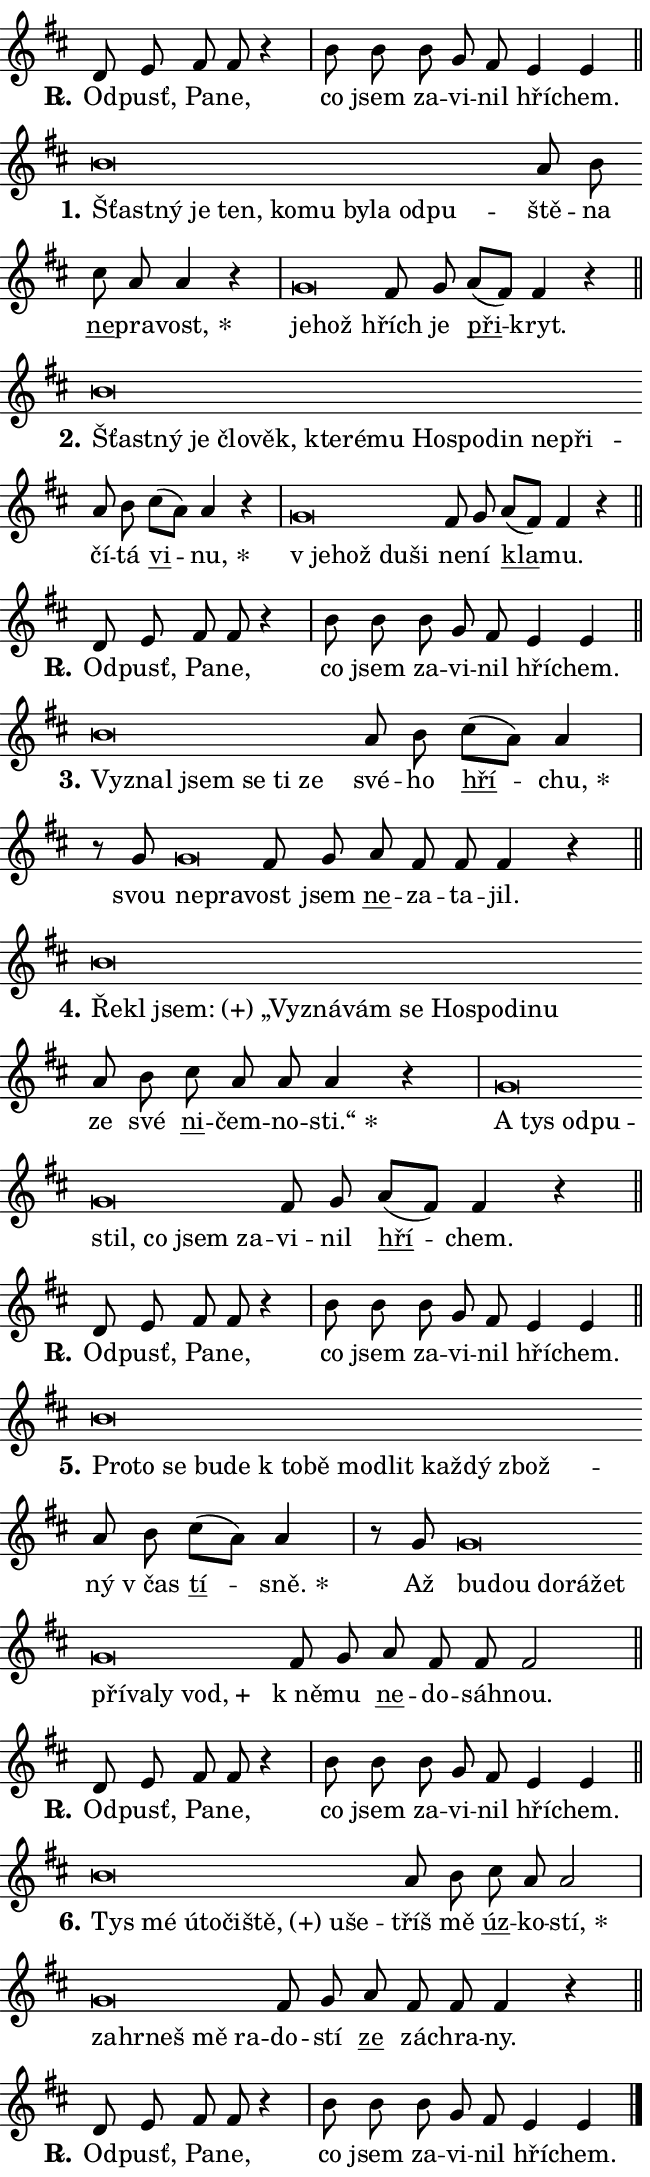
\version "2.24.0"
\header { tagline = "" }
\paper {
  indent = 0\cm
  top-margin = 0\cm
  right-margin = 0.13\cm % to fit lyric hyphens
  bottom-margin = 0\cm
  left-margin = 0\cm
  paper-width = 11\cm
  page-breaking = #ly:one-page-breaking
  system-system-spacing.basic-distance = #11
  score-system-spacing.basic-distance = #11
  ragged-last = ##f
}


%% Author: Thomas Morley
%% https://lists.gnu.org/archive/html/lilypond-user/2020-05/msg00002.html
#(define (line-position grob)
"Returns position of @var[grob} in current system:
   @code{'start}, if at first time-step
   @code{'end}, if at last time-step
   @code{'middle} otherwise
"
  (let* ((col (ly:item-get-column grob))
         (ln (ly:grob-object col 'left-neighbor))
         (rn (ly:grob-object col 'right-neighbor))
         (col-to-check-left (if (ly:grob? ln) ln col))
         (col-to-check-right (if (ly:grob? rn) rn col))
         (break-dir-left
           (and
             (ly:grob-property col-to-check-left 'non-musical #f)
             (ly:item-break-dir col-to-check-left)))
         (break-dir-right
           (and
             (ly:grob-property col-to-check-right 'non-musical #f)
             (ly:item-break-dir col-to-check-right))))
        (cond ((eqv? 1 break-dir-left) 'start)
              ((eqv? -1 break-dir-right) 'end)
              (else 'middle))))

#(define (tranparent-at-line-position vctor)
  (lambda (grob)
  "Relying on @code{line-position} select the relevant enry from @var{vctor}.
Used to determine transparency,"
    (case (line-position grob)
      ((end) (not (vector-ref vctor 0)))
      ((middle) (not (vector-ref vctor 1)))
      ((start) (not (vector-ref vctor 2))))))

noteHeadBreakVisibility =
#(define-music-function (break-visibility)(vector?)
"Makes @code{NoteHead}s transparent relying on @var{break-visibility}"
#{
  \override NoteHead.transparent =
    #(tranparent-at-line-position break-visibility)
#})

#(define delete-ledgers-for-transparent-note-heads
  (lambda (grob)
    "Reads whether a @code{NoteHead} is transparent.
If so this @code{NoteHead} is removed from @code{'note-heads} from
@var{grob}, which is supposed to be @code{LedgerLineSpanner}.
As a result ledgers are not printed for this @code{NoteHead}"
    (let* ((nhds-array (ly:grob-object grob 'note-heads))
           (nhds-list
             (if (ly:grob-array? nhds-array)
                 (ly:grob-array->list nhds-array)
                 '()))
           ;; Relies on the transparent-property being done before
           ;; Staff.LedgerLineSpanner.after-line-breaking is executed.
           ;; This is fragile ...
           (to-keep
             (remove
               (lambda (nhd)
                 (ly:grob-property nhd 'transparent #f))
               nhds-list)))
      ;; TODO find a better method to iterate over grob-arrays, similiar
      ;; to filter/remove etc for lists
      ;; For now rebuilt from scratch
      (set! (ly:grob-object grob 'note-heads)  '())
      (for-each
        (lambda (nhd)
          (ly:pointer-group-interface::add-grob grob 'note-heads nhd))
        to-keep))))

squashNotes = {
  \override NoteHead.X-extent = #'(-0.2 . 0.2)
  \override NoteHead.Y-extent = #'(-0.75 . 0)
  \override NoteHead.stencil =
    #(lambda (grob)
       (let ((pos (ly:grob-property grob 'staff-position)))
         (begin
           (if (< pos -7) (display "ERROR: Lower brevis then expected\n") (display ""))
           (if (<= pos -6) ly:text-interface::print ly:note-head::print))))
}
unSquashNotes = {
  \revert NoteHead.X-extent
  \revert NoteHead.Y-extent
  \revert NoteHead.stencil
}

hideNotes = \noteHeadBreakVisibility #begin-of-line-visible
unHideNotes = \noteHeadBreakVisibility #all-visible

% work-around for resetting accidentals
% https://lilypond.org/doc/v2.23/Documentation/notation/displaying-rhythms#unmetered-music
cadenzaMeasure = {
  \cadenzaOff
  \partial 1024 s1024
  \cadenzaOn
}

#(define-markup-command (accent layout props text) (markup?)
  "Underline accented syllable"
  (interpret-markup layout props
    #{\markup \override #'(offset . 4.3) \underline { #text }#}))

responsum = \markup \concat {
  "R" \hspace #-1.05 \path #0.1 #'((moveto 0 0.07) (lineto 0.9 0.8)) \hspace #0.05 "."
}

spaceSize = #0.6828661417322834 % exact space size for TeX Gyre Schola

\layout {
  \context {
    \Staff
    \remove "Time_signature_engraver"
    \override LedgerLineSpanner.after-line-breaking = #delete-ledgers-for-transparent-note-heads
  }
  \context {
    \Lyrics {
      \override LyricSpace.minimum-distance = \spaceSize
      \override LyricText.font-name = #"TeX Gyre Schola"
      \override LyricText.font-size = 1
      \override StanzaNumber.font-name = #"TeX Gyre Schola Bold"
      \override StanzaNumber.font-size = 1
    }
  }
  \context {
    \Score 
    \override NoteHead.text =
      #(lambda (grob) 
        (let ((pos (ly:grob-property grob 'staff-position)))
          #{\markup {
            \combine
              \halign #-0.55 \raise #(if (= pos -6) 0 0.5) \override #'(thickness . 2) \draw-line #'(3.2 . 0)
              \musicglyph "noteheads.sM1"
          }#}))
  }
}

% magnetic-lyrics.ily
%
%   written by
%     Jean Abou Samra <jean@abou-samra.fr>
%     Werner Lemberg <wl@gnu.org>
%
%   adapted by
%     Jiri Hon <jiri.hon@gmail.com>
%
% Version 2022-Apr-15

% https://www.mail-archive.com/lilypond-user@gnu.org/msg149350.html

#(define (Left_hyphen_pointer_engraver context)
   "Collect syllable-hyphen-syllable occurrences in lyrics and store
them in properties.  This engraver only looks to the left.  For
example, if the lyrics input is @code{foo -- bar}, it does the
following.

@itemize @bullet
@item
Set the @code{text} property of the @code{LyricHyphen} grob between
@q{foo} and @q{bar} to @code{foo}.

@item
Set the @code{left-hyphen} property of the @code{LyricText} grob with
text @q{foo} to the @code{LyricHyphen} grob between @q{foo} and
@q{bar}.
@end itemize

Use this auxiliary engraver in combination with the
@code{lyric-@/text::@/apply-@/magnetic-@/offset!} hook."
   (let ((hyphen #f)
         (text #f))
     (make-engraver
      (acknowledgers
       ((lyric-syllable-interface engraver grob source-engraver)
        (set! text grob)))
      (end-acknowledgers
       ((lyric-hyphen-interface engraver grob source-engraver)
        ;(when (not (grob::has-interface grob 'lyric-space-interface))
          (set! hyphen grob)));)
      ((stop-translation-timestep engraver)
       (when (and text hyphen)
         (ly:grob-set-object! text 'left-hyphen hyphen))
       (set! text #f)
       (set! hyphen #f)))))

#(define (lyric-text::apply-magnetic-offset! grob)
   "If the space between two syllables is less than the value in
property @code{LyricText@/.details@/.squash-threshold}, move the right
syllable to the left so that it gets concatenated with the left
syllable.

Use this function as a hook for
@code{LyricText@/.after-@/line-@/breaking} if the
@code{Left_@/hyphen_@/pointer_@/engraver} is active."
   (let ((hyphen (ly:grob-object grob 'left-hyphen #f)))
     (when hyphen
       (let ((left-text (ly:spanner-bound hyphen LEFT)))
         (when (grob::has-interface left-text 'lyric-syllable-interface)
           (let* ((common (ly:grob-common-refpoint grob left-text X))
                  (this-x-ext (ly:grob-extent grob common X))
                  (left-x-ext
                   (begin
                     ;; Trigger magnetism for left-text.
                     (ly:grob-property left-text 'after-line-breaking)
                     (ly:grob-extent left-text common X)))
                  ;; `delta` is the gap width between two syllables.
                  (delta (- (interval-start this-x-ext)
                            (interval-end left-x-ext)))
                  (details (ly:grob-property grob 'details))
                  (threshold (assoc-get 'squash-threshold details 0.2)))
             (when (< delta threshold)
               (let* (;; We have to manipulate the input text so that
                      ;; ligatures crossing syllable boundaries are not
                      ;; disabled.  For languages based on the Latin
                      ;; script this is essentially a beautification.
                      ;; However, for non-Western scripts it can be a
                      ;; necessity.
                      (lt (ly:grob-property left-text 'text))
                      (rt (ly:grob-property grob 'text))
                      (is-space (grob::has-interface hyphen 'lyric-space-interface))
                      (space (if is-space " " ""))
                      (extra-delta (if is-space spaceSize 0))
                      ;; Append new syllable.
                      (ltrt-space (if (and (string? lt) (string? rt))
                                (string-append lt space rt)
                                (make-concat-markup (list lt space rt))))
                      ;; Right-align `ltrt` to the right side.
                      (ltrt-space-markup (grob-interpret-markup
                               grob
                               (make-translate-markup
                                (cons (interval-length this-x-ext) 0)
                                (make-right-align-markup ltrt-space)))))
                 (begin
                   ;; Don't print `left-text`.
                   (ly:grob-set-property! left-text 'stencil #f)
                   ;; Set text and stencil (which holds all collected
                   ;; syllables so far) and shift it to the left.
                   (ly:grob-set-property! grob 'text ltrt-space)
                   (ly:grob-set-property! grob 'stencil ltrt-space-markup)
                   (ly:grob-translate-axis! grob (- (- delta extra-delta)) X))))))))))


#(define (lyric-hyphen::displace-bounds-first grob)
   ;; Make very sure this callback isn't triggered too early.
   (let ((left (ly:spanner-bound grob LEFT))
         (right (ly:spanner-bound grob RIGHT)))
     (ly:grob-property left 'after-line-breaking)
     (ly:grob-property right 'after-line-breaking)
     (ly:lyric-hyphen::print grob)))

squashThreshold = #0.4

\layout {
  \context {
    \Lyrics
    \consists #Left_hyphen_pointer_engraver
    \override LyricText.after-line-breaking =
      #lyric-text::apply-magnetic-offset!
    \override LyricHyphen.stencil = #lyric-hyphen::displace-bounds-first
    \override LyricText.details.squash-threshold = \squashThreshold
    \override LyricHyphen.minimum-distance = 0
    \override LyricHyphen.minimum-length = \squashThreshold
  }
}

squashText = \override LyricText.details.squash-threshold = 9999
unSquashText = \override LyricText.details.squash-threshold = \squashThreshold

leftText = \override LyricText.self-alignment-X = #LEFT
unLeftText = \revert LyricText.self-alignment-X

starOffset = #(lambda (grob) 
                (let ((x_offset (ly:self-alignment-interface::aligned-on-x-parent grob)))
                  (if (= x_offset 0) 0 (+ x_offset 1.2))))

star = #(define-music-function (syllable)(string?)
"Append star separator at the end of a syllable"
#{
  \once \override LyricText.X-offset = #starOffset
  \lyricmode { \markup {
    #syllable
    \override #'((font-name . "TeX Gyre Schola Bold")) \hspace #0.2 \lower #0.65 \larger "*"
  } }
#})

starAccent = #(define-music-function (syllable)(string?)
"Append star separator at the end of a syllable and make accent"
#{
  \once \override LyricText.X-offset = #starOffset
  \lyricmode { \markup {
    \accent #syllable
    \override #'((font-name . "TeX Gyre Schola Bold")) \hspace #0.2 \lower #0.65 \larger "*"
  } }
#})

breath = #(define-music-function (syllable)(string?)
"Append breathing indicator at the end of a syllable"
#{
  \lyricmode { \markup { #syllable "+" } }
#})

optionalBreath = #(define-music-function (syllable)(string?)
"Append optional breathing indicator at the end of a syllable"
#{
  \lyricmode { \markup { #syllable "(+)" } }
#})


\score {
    <<
        \new Voice = "melody" { \cadenzaOn \key d \major \relative { d'8 e fis fis r4 \cadenzaMeasure \bar "|" b8 b \bar "" b g fis e4 e \cadenzaMeasure \bar "||" \break } }
        \new Lyrics \lyricsto "melody" { \lyricmode { \set stanza = \responsum
Od -- pusť, Pa -- ne, co jsem za -- vi -- nil hří -- chem. } }
    >>
    \layout {}
}

\score {
    <<
        \new Voice = "melody" { \cadenzaOn \key d \major \relative { \squashNotes b'\breve*1/16 \hideNotes \breve*1/16 \bar "" \breve*1/16 \bar "" \breve*1/16 \bar "" \breve*1/16 \bar "" \breve*1/16 \bar "" \breve*1/16 \bar "" \breve*1/16 \bar "" \breve*1/16 \breve*1/16 \bar "" \unHideNotes \unSquashNotes a8 b \bar "" cis a a4 r \cadenzaMeasure \bar "|" \squashNotes g\breve*1/16 \hideNotes \breve*1/16 \bar "" \unHideNotes \unSquashNotes fis8 g \bar "" a[( fis)] fis4 r \cadenzaMeasure \bar "||" \break } }
        \new Lyrics \lyricsto "melody" { \lyricmode { \set stanza = "1."
\leftText Šťast -- \squashText ný je ten, ko -- mu by -- la od -- pu -- \unLeftText \unSquashText ště -- na \markup \accent ne -- pra -- \star vost, \leftText je -- \squashText hož \unLeftText \unSquashText hřích je \markup \accent při -- kryt. } }
    >>
    \layout {}
}

\score {
    <<
        \new Voice = "melody" { \cadenzaOn \key d \major \relative { \squashNotes b'\breve*1/16 \hideNotes \breve*1/16 \bar "" \breve*1/16 \bar "" \breve*1/16 \bar "" \breve*1/16 \bar "" \breve*1/16 \bar "" \breve*1/16 \bar "" \breve*1/16 \bar "" \breve*1/16 \bar "" \breve*1/16 \bar "" \breve*1/16 \bar "" \breve*1/16 \breve*1/16 \bar "" \unHideNotes \unSquashNotes a8 b \bar "" cis[( a)] a4 r \cadenzaMeasure \bar "|" \squashNotes g\breve*1/16 \hideNotes \breve*1/16 \bar "" \breve*1/16 \breve*1/16 \bar "" \unHideNotes \unSquashNotes fis8 g \bar "" a[( fis)] fis4 r \cadenzaMeasure \bar "||" \break } }
        \new Lyrics \lyricsto "melody" { \lyricmode { \set stanza = "2."
\leftText Šťast -- \squashText ný je člo -- věk, kte -- ré -- mu Ho -- spo -- din ne -- při -- \unLeftText \unSquashText čí -- tá \markup \accent vi -- \star nu, \leftText "v je" -- \squashText hož du -- ši \unLeftText \unSquashText ne -- ní \markup \accent kla -- mu. } }
    >>
    \layout {}
}

\score {
    <<
        \new Voice = "melody" { \cadenzaOn \key d \major \relative { d'8 e fis fis r4 \cadenzaMeasure \bar "|" b8 b \bar "" b g fis e4 e \cadenzaMeasure \bar "||" \break } }
        \new Lyrics \lyricsto "melody" { \lyricmode { \set stanza = \responsum
Od -- pusť, Pa -- ne, co jsem za -- vi -- nil hří -- chem. } }
    >>
    \layout {}
}

\score {
    <<
        \new Voice = "melody" { \cadenzaOn \key d \major \relative { \squashNotes b'\breve*1/16 \hideNotes \breve*1/16 \bar "" \breve*1/16 \bar "" \breve*1/16 \bar "" \breve*1/16 \breve*1/16 \bar "" \unHideNotes \unSquashNotes a8 b \bar "" cis[( a)] a4 \cadenzaMeasure \bar "|" r8 g8 \squashNotes g\breve*1/16 \hideNotes \breve*1/16 \bar "" \unHideNotes \unSquashNotes fis8 g \bar "" a fis fis fis4 r \cadenzaMeasure \bar "||" \break } }
        \new Lyrics \lyricsto "melody" { \lyricmode { \set stanza = "3."
\leftText Vy -- \squashText znal jsem se ti ze \unLeftText \unSquashText své -- ho \markup \accent hří -- \star chu, svou \leftText ne -- \squashText pra -- \unLeftText \unSquashText vost jsem \markup \accent ne -- za -- ta -- jil. } }
    >>
    \layout {}
}

\score {
    <<
        \new Voice = "melody" { \cadenzaOn \key d \major \relative { \squashNotes b'\breve*1/16 \hideNotes \breve*1/16 \bar "" \breve*1/16 \bar "" \breve*1/16 \bar "" \breve*1/16 \bar "" \breve*1/16 \bar "" \breve*1/16 \bar "" \breve*1/16 \bar "" \breve*1/16 \bar "" \breve*1/16 \breve*1/16 \bar "" \unHideNotes \unSquashNotes a8 b \bar "" cis a a a4 r \cadenzaMeasure \bar "|" \squashNotes g\breve*1/16 \hideNotes \breve*1/16 \bar "" \breve*1/16 \bar "" \breve*1/16 \bar "" \breve*1/16 \bar "" \breve*1/16 \bar "" \breve*1/16 \breve*1/16 \bar "" \unHideNotes \unSquashNotes fis8 g \bar "" a[( fis)] fis4 r \cadenzaMeasure \bar "||" \break } }
        \new Lyrics \lyricsto "melody" { \lyricmode { \set stanza = "4."
\leftText Ře -- \squashText kl \optionalBreath jsem: „Vy -- zná -- vám se Ho -- spo -- di -- nu \unLeftText \unSquashText ze své \markup \accent ni -- čem -- no -- \star sti.“ \leftText A \squashText tys od -- pu -- stil, co jsem za -- \unLeftText \unSquashText vi -- nil \markup \accent hří -- chem. } }
    >>
    \layout {}
}

\score {
    <<
        \new Voice = "melody" { \cadenzaOn \key d \major \relative { d'8 e fis fis r4 \cadenzaMeasure \bar "|" b8 b \bar "" b g fis e4 e \cadenzaMeasure \bar "||" \break } }
        \new Lyrics \lyricsto "melody" { \lyricmode { \set stanza = \responsum
Od -- pusť, Pa -- ne, co jsem za -- vi -- nil hří -- chem. } }
    >>
    \layout {}
}

\score {
    <<
        \new Voice = "melody" { \cadenzaOn \key d \major \relative { \squashNotes b'\breve*1/16 \hideNotes \breve*1/16 \bar "" \breve*1/16 \bar "" \breve*1/16 \bar "" \breve*1/16 \bar "" \breve*1/16 \bar "" \breve*1/16 \bar "" \breve*1/16 \bar "" \breve*1/16 \bar "" \breve*1/16 \bar "" \breve*1/16 \breve*1/16 \bar "" \unHideNotes \unSquashNotes a8 b \bar "" cis[( a)] a4 \cadenzaMeasure \bar "|" r8 g8 \squashNotes g\breve*1/16 \hideNotes \breve*1/16 \bar "" \breve*1/16 \bar "" \breve*1/16 \bar "" \breve*1/16 \bar "" \breve*1/16 \bar "" \breve*1/16 \bar "" \breve*1/16 \breve*1/16 \bar "" \unHideNotes \unSquashNotes fis8 g \bar "" a fis fis fis2 \cadenzaMeasure \bar "||" \break } }
        \new Lyrics \lyricsto "melody" { \lyricmode { \set stanza = "5."
\leftText Pro -- \squashText to se bu -- de "k to" -- bě mo -- dlit kaž -- dý zbož -- \unLeftText \unSquashText ný "v čas" \markup \accent tí -- \star sně. Až \leftText bu -- \squashText dou do -- rá -- žet pří -- va -- ly \breath "vod," \unLeftText \unSquashText "k ně" -- mu \markup \accent ne -- do -- sáh -- nou. } }
    >>
    \layout {}
}

\score {
    <<
        \new Voice = "melody" { \cadenzaOn \key d \major \relative { d'8 e fis fis r4 \cadenzaMeasure \bar "|" b8 b \bar "" b g fis e4 e \cadenzaMeasure \bar "||" \break } }
        \new Lyrics \lyricsto "melody" { \lyricmode { \set stanza = \responsum
Od -- pusť, Pa -- ne, co jsem za -- vi -- nil hří -- chem. } }
    >>
    \layout {}
}

\score {
    <<
        \new Voice = "melody" { \cadenzaOn \key d \major \relative { \squashNotes b'\breve*1/16 \hideNotes \breve*1/16 \bar "" \breve*1/16 \bar "" \breve*1/16 \bar "" \breve*1/16 \bar "" \breve*1/16 \bar "" \breve*1/16 \breve*1/16 \bar "" \unHideNotes \unSquashNotes a8 b \bar "" cis a a2 \cadenzaMeasure \bar "|" \squashNotes g\breve*1/16 \hideNotes \breve*1/16 \bar "" \breve*1/16 \bar "" \breve*1/16 \breve*1/16 \bar "" \unHideNotes \unSquashNotes fis8 g \bar "" a fis fis fis4 r \cadenzaMeasure \bar "||" \break } }
        \new Lyrics \lyricsto "melody" { \lyricmode { \set stanza = "6."
\leftText Tys \squashText mé ú -- to -- či -- \optionalBreath ště, u -- še -- \unLeftText \unSquashText tříš mě \markup \accent úz -- ko -- \star stí, \leftText za -- \squashText hr -- neš mě ra -- \unLeftText \unSquashText do -- stí \markup \accent ze zá -- chra -- ny. } }
    >>
    \layout {}
}

\score {
    <<
        \new Voice = "melody" { \cadenzaOn \key d \major \relative { d'8 e fis fis r4 \cadenzaMeasure \bar "|" b8 b \bar "" b g fis e4 e \cadenzaMeasure \bar "||" \break } \bar "|." }
        \new Lyrics \lyricsto "melody" { \lyricmode { \set stanza = \responsum
Od -- pusť, Pa -- ne, co jsem za -- vi -- nil hří -- chem. } }
    >>
    \layout {}
}
